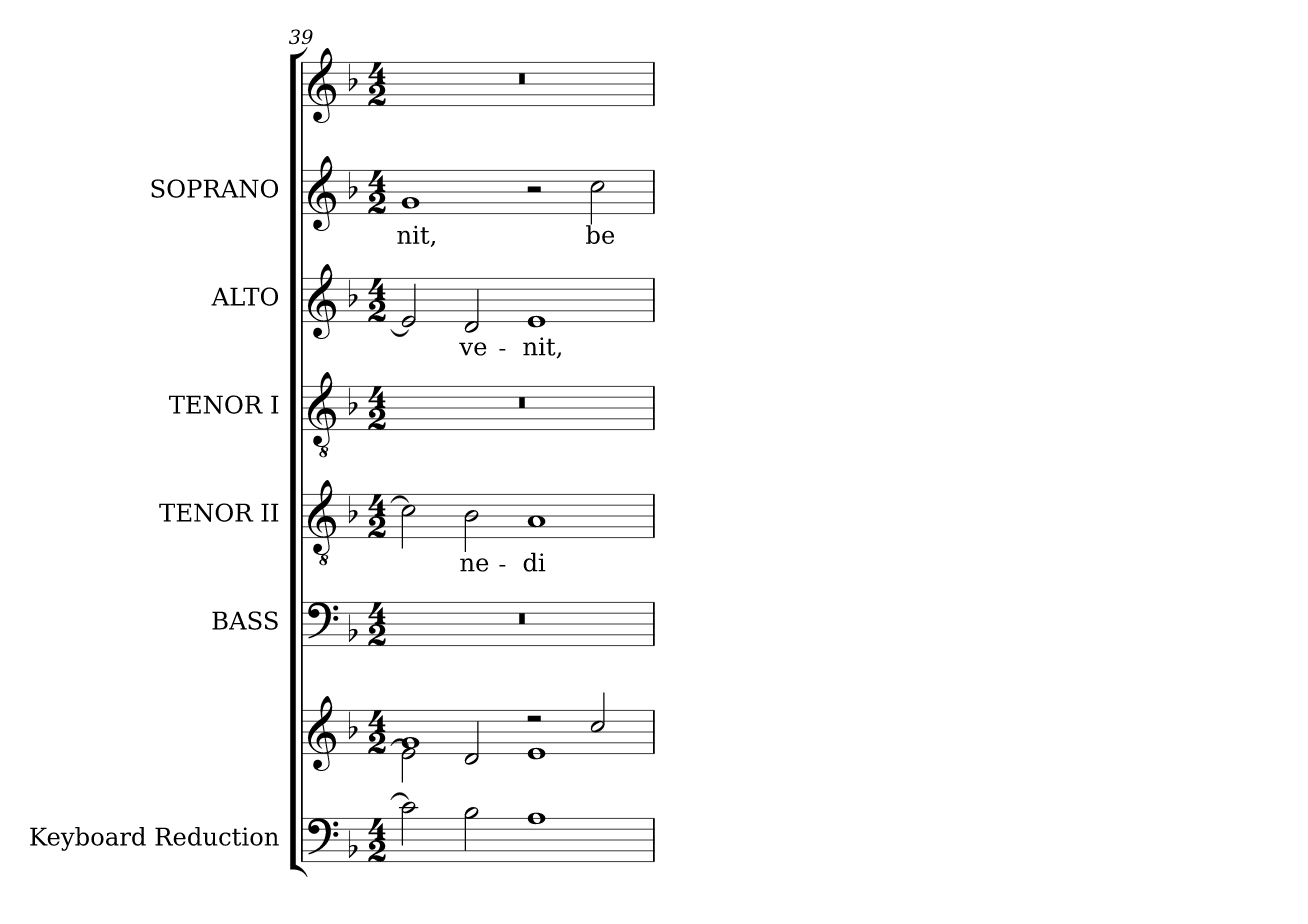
**kern	**kern	**kern	**kern	**text	**kern	**kern	**text	**kern	**text	**kern
*part7	*part7	*part6	*part5	*part5	*part4	*part3	*part3	*part2	*part2	*part1
*staff8	*staff7	*staff6	*staff5	*staff5	*staff4	*staff3	*staff3	*staff2	*staff2	*staff1
*I"Keyboard Reduction	*	*I"BASS	*I"TENOR II	*	*I"TENOR I	*I"ALTO	*	*I"SOPRANO	*	*
*I'Reduc.	*	*I'B.	*I'T. II	*	*I'T. I	*I'A.	*	*I'S.	*	*
*clefF4	*clefG2	*clefF4	*clefGv2	*	*clefGv2	*clefG2	*	*clefG2	*	*clefG2
*	*	*	*ITrd7c12	*	*ITrd7c12	*	*	*	*	*
*k[b-]	*k[b-]	*k[b-]	*k[b-]	*	*k[b-]	*k[b-]	*	*k[b-]	*	*k[b-]
*F:	*F:	*F:	*F:	*	*F:	*F:	*	*F:	*	*F:
*M4/2	*M4/2	*M4/2	*M4/2	*	*M4/2	*M4/2	*	*M4/2	*	*M4/2
=39	=39	=39	=39	=39	=39	=39	=39	=39	=39	=39
*	*^	*	*	*	*	*	*	*	*	*
!	!	!	!LO:N:vis=1	!	!	!LO:N:vis=1	!	!	!	!	!
!	!	!	!	!	!	!	!	!	!	!LO:LY:b:color=#000000	!LO:N:vis=1
2ci\]	1gi	2ei\]	0r	2Ci\]	.	0r	2ei/]	.	1gi	-nit,	0r
!	!	!	!	!	!LO:LY:b:color=#000000	!	!	!	!	!	!
!	!	!	!	!	!	!	!	!LO:LY:b:color=#000000	!	!	!
2B-i\	.	2di/	.	2BB-i\	-ne-	.	2di/	ve-	.	.	.
!	!	!	!	!	!LO:LY:b:color=#000000	!	!	!	!	!	!
!	!	!	!	!	!	!	!	!LO:LY:b:color=#000000	!	!	!
1Ai	2r	1ei	.	1AAi	-di-	.	1ei	-nit,	2r	.	.
!	!	!	!	!	!	!	!	!	!	!LO:LY:b:color=#000000	!
.	2cci/	.	.	.	.	.	.	.	2cci\	be-	.
*	*v	*v	*	*	*	*	*	*	*	*	*
=	=	=	=	=	=	=	=	=	=	=
*-	*-	*-	*-	*-	*-	*-	*-	*-	*-	*-
